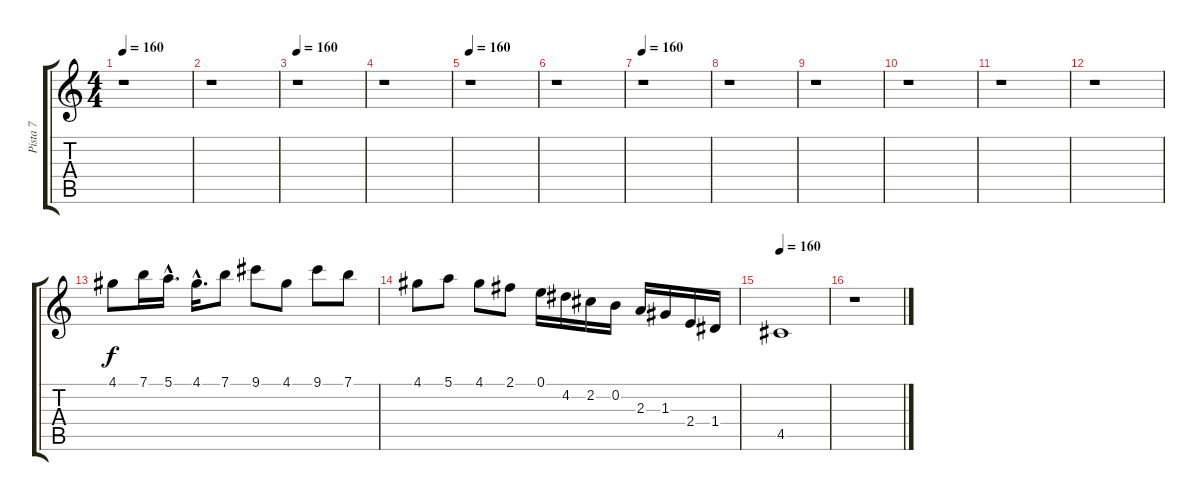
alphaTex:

\track ("Pista 7" "Pista 7") {instrument violin}
\staff {score tabs}
\tuning (E5 B4 G4 D4 A3 E3) {hide}
\ts (4 4)
\tempo 170
\tempo 160
\clef g2
\ks c
r.1{dy f} |
r.1 |
\tempo 160
r.1 |
r.1 |
\tempo 160
r.1 |
r.1 |
\tempo 160
r.1 |
r.1 |
r.1 |
r.1 |
r.1 |
r.1 |
4.1.8 7.1.16 5.1{hac}.16{d} 4.1{hac}.16{d} 7.1.8 9.1.8 4.1.8 9.1.8 7.1.8 |
4.1.8 5.1.8 4.1.8 2.1.8 0.1.16 4.2.16 2.2.16 0.2.16 2.3.16 1.3.16 2.4.16 1.4.16 |
\tempo 170
\tempo 160
4.5.1 |
r.1
